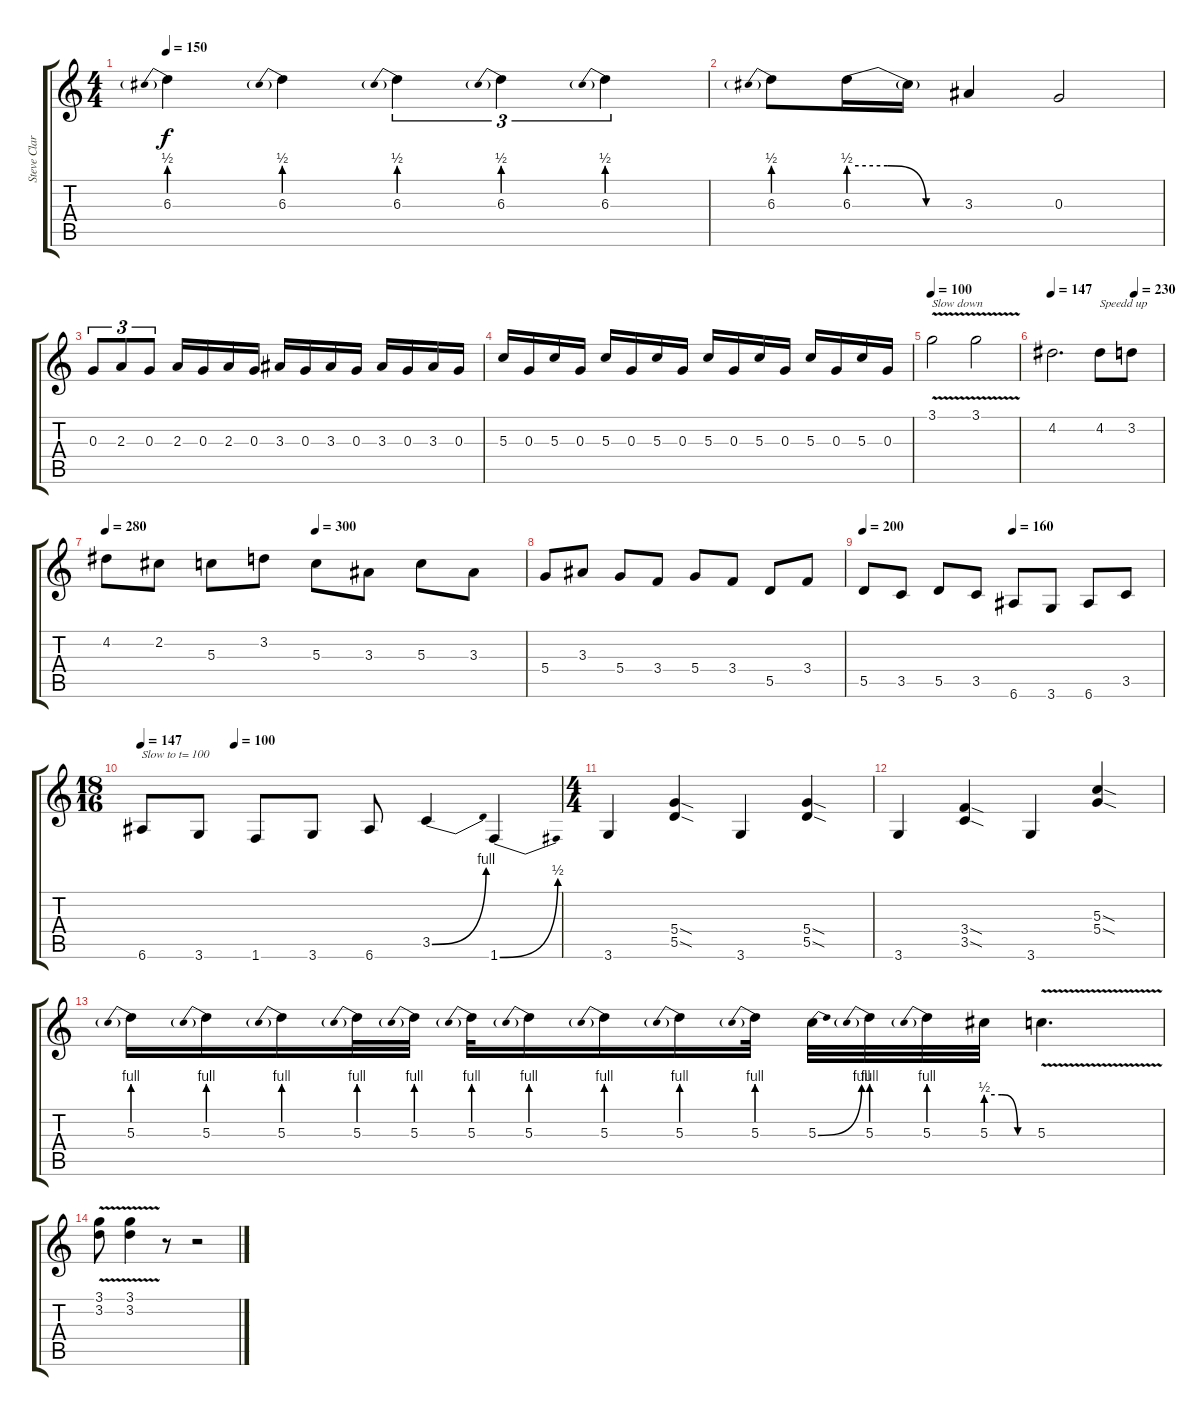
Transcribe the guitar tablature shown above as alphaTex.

\track ("Steve Clark" "Steve Clar") {instrument distortionguitar}
\staff {score tabs}
\tuning (E4 B3 G3 D3 A2 E2) {hide}
\ts (4 4)
\tempo 150
\clef g2
\ks c
6.3{be (prebend 0 2 60 2)}.4{dy f} 6.3{be (prebend 0 2 60 2)}.4 6.3{be (prebend 0 2 60 2)}.4{tu (3 2)} 6.3{be (prebend 0 2 60 2)}.4{tu (3 2)} 6.3{be (prebend 0 2 60 2)}.4{tu (3 2)} |
6.3{be (prebend 0 2 60 2)}.8 6.3{be (custom 0 2 20 2 40 0 60 0)}.16 6.3{t}.16 3.3.4 0.3.2 |
0.3.8{tu (3 2)} 2.3.8{tu (3 2)} 0.3.8{tu (3 2)} 2.3.16 0.3.16 2.3.16 0.3.16 3.3.16 0.3.16 3.3.16 0.3.16 3.3.16 0.3.16 3.3.16 0.3.16 |
5.3.16 0.3.16 5.3.16 0.3.16 5.3.16 0.3.16 5.3.16 0.3.16 5.3.16 0.3.16 5.3.16 0.3.16 5.3.16 0.3.16 5.3.16 0.3.16 |
\tempo 100
3.1{v}.2{txt "Slow down"} 3.1{v}.2 |
\tempo 147
\tempo (230 0.75)
4.2.2{d} 4.2.8{txt "Speedd up"} 3.2.8 |
\tempo 280
\tempo (300 0.5)
4.2.8 2.2.8 5.3.8 3.2.8 5.3.8 3.3.8 5.3.8 3.3.8 |
5.4.8 3.3.8 5.4.8 3.4.8 5.4.8 3.4.8 5.5.8 3.4.8 |
\tempo 200
\tempo (160 0.5)
5.5.8 3.5.8 5.5.8 3.5.8 6.6.8 3.6.8 6.6.8 3.5.8 |
\ts (18 16)
\tempo 147
\tempo (100 0.2222222222222222)
6.6.8{txt "Slow to t= 100"} 3.6.8 1.6.8 3.6.8 6.6.8 3.5{be (bend 0 0 60 4)}.4 1.6{be (bend 0 0 60 2)}.4 |
\ts (4 4)
3.6.4 (5.4{sod} 5.5{sod}).4 3.6.4 (5.4{sod} 5.5{sod}).4 |
3.6.4 (3.4{sod} 3.5{sod}).4 3.6.4 (5.3{sod} 5.4{sod}).4 |
5.3{be (prebend 0 4 60 4)}.16 5.3{be (prebend 0 4 60 4)}.16 5.3{be (prebend 0 4 60 4)}.16 5.3{be (prebend 0 4 60 4)}.32 5.3{be (prebend 0 4 60 4)}.32 5.3{be (prebend 0 4 60 4)}.32 5.3{be (prebend 0 4 60 4)}.16 5.3{be (prebend 0 4 60 4)}.16 5.3{be (prebend 0 4 60 4)}.16 5.3{be (prebend 0 4 60 4)}.32 5.3{be (bend 0 0 60 4)}.32 5.3{be (prebend 0 4 60 4)}.32 5.3{be (prebend 0 4 60 4)}.32 5.3{be (custom 0 2 20 2 40 0 60 0)}.32 5.3{v}.4{d} |
(3.1{v} 3.2).8 (3.1{v} 3.2).4 r.8 r.2
